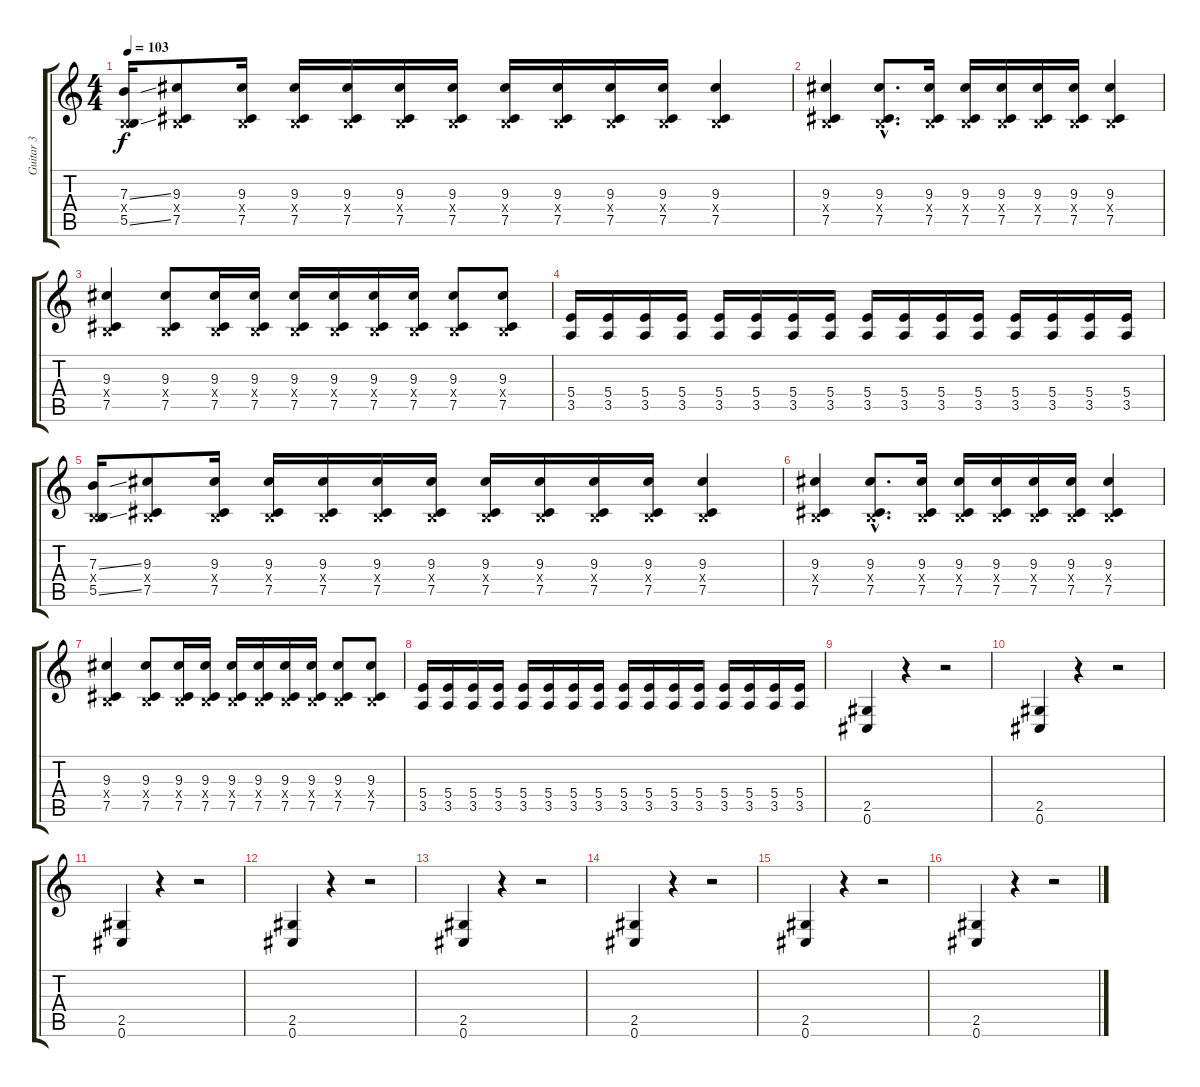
\track ("Guitar 3" "Guitar 3") {instrument distortionguitar}
\staff {score tabs}
\tuning (Db4 Ab3 E3 B2 Gb2 Db2) {hide}
\ts (4 4)
\tempo 103
\clef g2
\ks c
(7.3{ss} 0.4{x} 5.5{ss}).16{dy f} (9.3 0.4{x} 7.5).8 (9.3 0.4{x} 7.5).16 (9.3 0.4{x} 7.5).16 (9.3 0.4{x} 7.5).16 (9.3 0.4{x} 7.5).16 (9.3 0.4{x} 7.5).16 (9.3 0.4{x} 7.5).16 (9.3 0.4{x} 7.5).16 (9.3 0.4{x} 7.5).16 (9.3 0.4{x} 7.5).16 (9.3 0.4{x} 7.5).4 |
(9.3 0.4{x} 7.5).4 (9.3{hac} 0.4{hac x} 7.5{hac}).8{d} (9.3 0.4{x} 7.5).16 (9.3 0.4{x} 7.5).16 (9.3 0.4{x} 7.5).16 (9.3 0.4{x} 7.5).16 (9.3 0.4{x} 7.5).16 (9.3 0.4{x} 7.5).4 |
(9.3 0.4{x} 7.5).4 (9.3 0.4{x} 7.5).8 (9.3 0.4{x} 7.5).16 (9.3 0.4{x} 7.5).16 (9.3 0.4{x} 7.5).16 (9.3 0.4{x} 7.5).16 (9.3 0.4{x} 7.5).16 (9.3 0.4{x} 7.5).16 (9.3 0.4{x} 7.5).8 (9.3 0.4{x} 7.5).8 |
(5.4 3.5).16 (5.4 3.5).16 (5.4 3.5).16 (5.4 3.5).16 (5.4 3.5).16 (5.4 3.5).16 (5.4 3.5).16 (5.4 3.5).16 (5.4 3.5).16 (5.4 3.5).16 (5.4 3.5).16 (5.4 3.5).16 (5.4 3.5).16 (5.4 3.5).16 (5.4 3.5).16 (5.4 3.5).16 |
(7.3{ss} 0.4{x} 5.5{ss}).16 (9.3 0.4{x} 7.5).8 (9.3 0.4{x} 7.5).16 (9.3 0.4{x} 7.5).16 (9.3 0.4{x} 7.5).16 (9.3 0.4{x} 7.5).16 (9.3 0.4{x} 7.5).16 (9.3 0.4{x} 7.5).16 (9.3 0.4{x} 7.5).16 (9.3 0.4{x} 7.5).16 (9.3 0.4{x} 7.5).16 (9.3 0.4{x} 7.5).4 |
(9.3 0.4{x} 7.5).4 (9.3{hac} 0.4{hac x} 7.5{hac}).8{d} (9.3 0.4{x} 7.5).16 (9.3 0.4{x} 7.5).16 (9.3 0.4{x} 7.5).16 (9.3 0.4{x} 7.5).16 (9.3 0.4{x} 7.5).16 (9.3 0.4{x} 7.5).4 |
(9.3 0.4{x} 7.5).4 (9.3 0.4{x} 7.5).8 (9.3 0.4{x} 7.5).16 (9.3 0.4{x} 7.5).16 (9.3 0.4{x} 7.5).16 (9.3 0.4{x} 7.5).16 (9.3 0.4{x} 7.5).16 (9.3 0.4{x} 7.5).16 (9.3 0.4{x} 7.5).8 (9.3 0.4{x} 7.5).8 |
(5.4 3.5).16 (5.4 3.5).16 (5.4 3.5).16 (5.4 3.5).16 (5.4 3.5).16 (5.4 3.5).16 (5.4 3.5).16 (5.4 3.5).16 (5.4 3.5).16 (5.4 3.5).16 (5.4 3.5).16 (5.4 3.5).16 (5.4 3.5).16 (5.4 3.5).16 (5.4 3.5).16 (5.4 3.5).16 |
(2.5 0.6).4 r.4 r.2 |
(2.5 0.6).4 r.4 r.2 |
(2.5 0.6).4 r.4 r.2 |
(2.5 0.6).4 r.4 r.2 |
(2.5 0.6).4 r.4 r.2 |
(2.5 0.6).4 r.4 r.2 |
(2.5 0.6).4 r.4 r.2 |
(2.5 0.6).4 r.4 r.2
